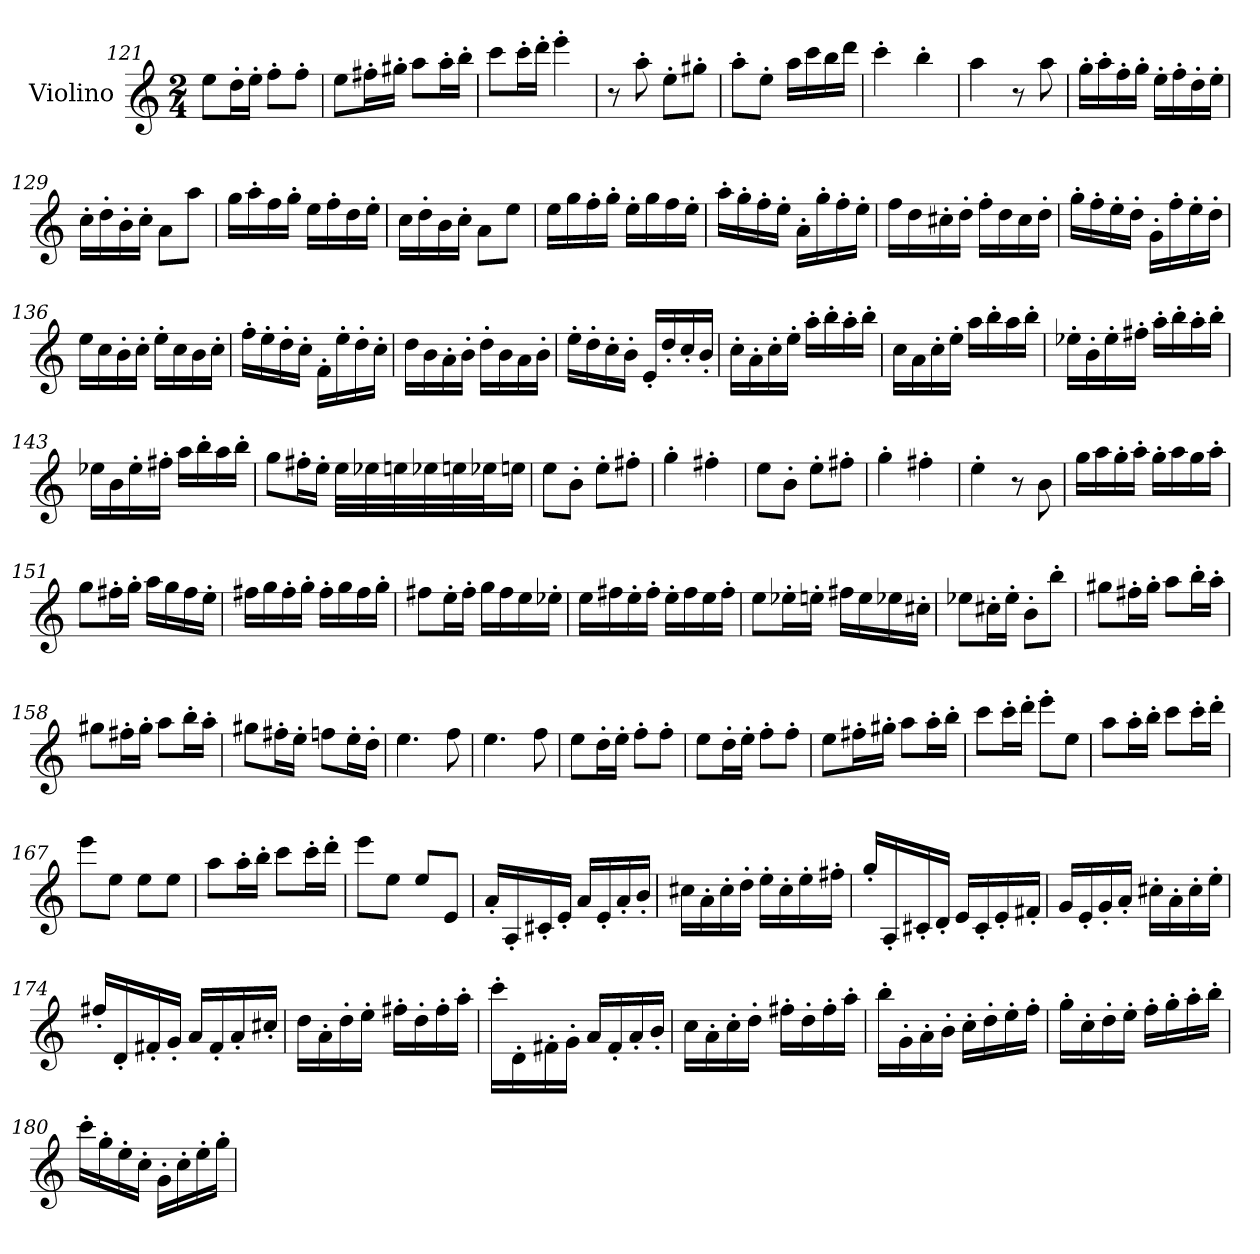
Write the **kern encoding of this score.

**kern
*part1
*staff1
*I"Violino
*I'Vln.
*clefG2
*k[]
*M2/4
=121
8ee\L
16dd'\L
16ee'\JJ
8ff'\L
8ff'\J
=122
8ee\L
16ff#X'\L
16gg#X'\JJ
8aa\L
16aa'\L
16bb'\JJ
=123
8ccc\L
16ccc'\L
16ddd'\JJ
4eee'\
=124
8r
8aa'\
8ee'\L
8gg#X'\J
=125
8aa'\L
8ee'\J
16aa\LL
16ccc\
16bb\
16ddd\JJ
!!LO:LB:g=z
=126
4ccc'\
4bb'\
=127
4aa\
8r
8aa\
=128
16gg'\LL
16aa'\
16ff'\
16gg'\JJ
16ee'\LL
16ff'\
16dd'\
16ee'\JJ
=129
16cc'\LL
16dd'\
16b'\
16cc'\JJ
8a\L
8aa\J
=130
16gg\LL
16aa'\
16ff\
16gg'\JJ
16ee\LL
16ff'\
16dd\
16ee'\JJ
=131
16cc\LL
16dd'\
16b\
16cc'\JJ
8a\L
8ee\J
!!LO:LB:g=z
=132
16ee\LL
16gg\
16ff'\
16gg'\JJ
16ee'\LL
16gg\
16ff\
16ee'\JJ
=133
16aa'\LL
16gg'\
16ff'\
16ee'\JJ
16a'\LL
16gg'\
16ff'\
16ee'\JJ
=134
16ff\LL
16dd\
16cc#X'\
16dd'\JJ
16ff'\LL
16dd\
16cc#\
16dd'\JJ
=135
16gg'\LL
16ff'\
16ee'\
16dd'\JJ
16g'\LL
16ff'\
16ee'\
16dd'\JJ
=136
16ee\LL
16cc\
16b'\
16cc'\JJ
16ee'\LL
16cc\
16b\
16cc'\JJ
!!LO:LB:g=z
=137
16ff'\LL
16ee'\
16dd'\
16cc'\JJ
16f'\LL
16ee'\
16dd'\
16cc'\JJ
=138
16dd\LL
16b\
16a'\
16b'\JJ
16dd'\LL
16b\
16a\
16b'\JJ
=139
16ee'\LL
16dd'\
16cc'\
16b'\JJ
16e'/LL
16dd'/
16cc'/
16b'/JJ
=140
16cc'\LL
16a'\
16cc'\
16ee'\JJ
16aa'\LL
16bb'\
16aa'\
16bb'\JJ
=141
16cc\LL
16a\
16cc'\
16ee'\JJ
16aa\LL
16bb'\
16aa\
16bb'\JJ
!!LO:LB:g=z
=142
16ee-X'\LL
16b'\
16ee-'\
16ff#X'\JJ
16aa'\LL
16bb'\
16aa'\
16bb'\JJ
=143
16ee-X\LL
16b\
16ee-'\
16ff#X'\JJ
16aa\LL
16bb'\
16aa\
16bb'\JJ
=144
8gg\L
16ff#X'\L
16ee'\JJ
32ee\LLL
32ee-X\
32een\
32ee-X\
32een\
32ee-X\J
16een\JJ
=145
8ee\L
8b'\J
8ee'\L
8ff#X'\J
=146
4gg'\
4ff#X'\
!!LO:PB:g=z
=147
8ee\L
8b'\J
8ee'\L
8ff#X'\J
=148
4gg'\
4ff#X'\
=149
4ee'\
8r
8b\
=150
16gg\LL
16aa\
16gg'\
16aa'\JJ
16gg'\LL
16aa\
16gg\
16aa'\JJ
=151
8gg\L
16ff#X'\L
16gg'\JJ
16aa\LL
16gg\
16ff#\
16ee'\JJ
=152
16ff#X\LL
16gg\
16ff#'\
16gg'\JJ
16ff#'\LL
16gg\
16ff#\
16gg'\JJ
!!LO:LB:g=z
=153
8ff#X\L
16ee'\L
16ff#'\JJ
16gg\LL
16ff#\
16ee\
16ee-X'\JJ
=154
16ee\LL
16ff#X\
16ee'\
16ff#'\JJ
16ee'\LL
16ff#\
16ee\
16ff#'\JJ
=155
8ee\L
16ee-X'\L
16een'\JJ
16ff#X\LL
16ee\
16ee-X\
16cc#X'\JJ
=156
8ee-X\L
16cc#X'\L
16ee-'\JJ
8b'\L
8bb'\J
=157
8gg#X\L
16ff#X'\L
16gg#'\JJ
8aa\L
16bb'\L
16aa'\JJ
!!LO:LB:g=z
=158
8gg#X\L
16ff#X'\L
16gg#'\JJ
8aa\L
16bb'\L
16aa'\JJ
=159
8gg#X\L
16ff#X'\L
16ee'\JJ
8ffn\L
16ee'\L
16dd'\JJ
=160
4.ee\
8ff\
=161
4.ee\
8ff\
=162
8ee\L
16dd'\L
16ee'\JJ
8ff'\L
8ff'\J
=163
8ee\L
16dd'\L
16ee'\JJ
8ff'\L
8ff'\J
=164
8ee\L
16ff#X'\L
16gg#X'\JJ
8aa\L
16aa'\L
16bb'\JJ
!!LO:LB:g=z
=165
8ccc\L
16ccc'\L
16ddd'\JJ
8eee'\L
8ee\J
=166
8aa\L
16aa'\L
16bb'\JJ
8ccc\L
16ccc'\L
16ddd'\JJ
=167
8eee\L
8ee\J
8ee\L
8ee\J
=168
8aa\L
16aa'\L
16bb'\JJ
8ccc\L
16ccc'\L
16ddd'\JJ
=169
8eee\L
8ee\J
8ee/L
8e/J
=170
16a'/LL
16A'/
16c#X'/
16e'/JJ
16a/LL
16e'/
16a'/
16b'/JJ
!!LO:LB:g=z
=171
16cc#X\LL
16a'\
16cc#'\
16dd'\JJ
16ee'\LL
16cc#'\
16ee'\
16ff#X'\JJ
=172
16gg'/LL
16A'/
16c#X'/
16d'/JJ
16e/LL
16c#'/
16e'/
16f#X'/JJ
=173
16g/LL
16e'/
16g'/
16a'/JJ
16cc#X'\LL
16a'\
16cc#'\
16ee'\JJ
=174
16ff#X'/LL
16d'/
16f#X'/
16g'/JJ
16a/LL
16f#'/
16a'/
16cc#X'/JJ
=175
16dd\LL
16a'\
16dd'\
16ee'\JJ
16ff#X'\LL
16dd'\
16ff#'\
16aa'\JJ
!!LO:LB:g=z
=176
16ccc'\LL
16d'\
16f#X'\
16g'\JJ
16a/LL
16f#'/
16a'/
16b'/JJ
=177
16cc\LL
16a'\
16cc'\
16dd'\JJ
16ff#X'\LL
16dd'\
16ff#'\
16aa'\JJ
=178
16bb'\LL
16g'\
16a'\
16b'\JJ
16cc'\LL
16dd'\
16ee'\
16ff'\JJ
=179
16gg'\LL
16cc'\
16dd'\
16ee'\JJ
16ff'\LL
16gg'\
16aa'\
16bb'\JJ
=180
16ccc'\LL
16gg'\
16ee'\
16cc'\JJ
16g'\LL
16cc'\
16ee'\
16gg'\JJ
=
*-
